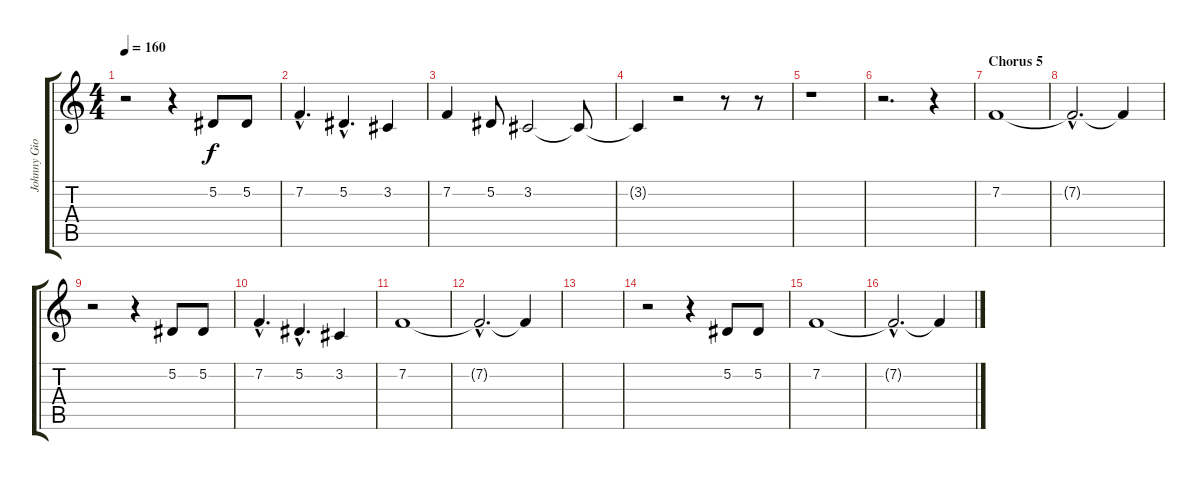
\track ("Johnny Gioeli - Lead vocals" "Johnny Gio") {instrument violin}
\staff {score tabs}
\tuning (Eb4 Bb3 Gb3 Db3 Ab2 Eb2) {hide}
\ts (4 4)
\tempo 160
\clef g2
\ks c
r.2{dy f} r.4 5.2.8 5.2.8 |
7.2{hac}.4{d} 5.2{hac}.4{d} 3.2.4 |
7.2.4 5.2.8 3.2.2 3.2{t}.8 |
3.2{t}.4 r.2 r.8 r.8 |
r.1 |
r.2{d} r.4 |
\section ("" "Chorus 5")
7.2.1 |
7.2{hac t}.2{d} 7.2{t}.4 |
r.2 r.4 5.2.8 5.2.8 |
7.2{hac}.4{d} 5.2{hac}.4{d} 3.2.4 |
7.2.1 |
7.2{hac t}.2{d} 7.2{t}.4 |
|
r.2 r.4 5.2.8 5.2.8 |
7.2.1 |
7.2{hac t}.2{d} 7.2{t}.4
